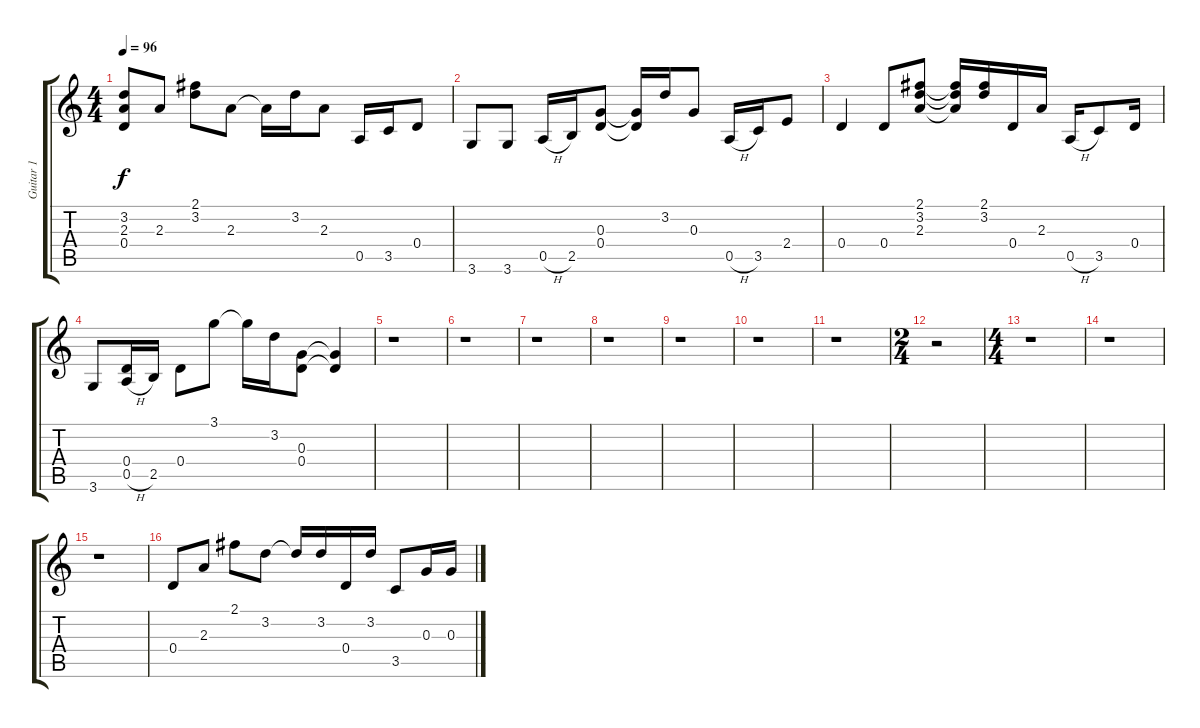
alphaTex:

\track ("Guitar 1" "Guitar 1") {instrument acousticguitarsteel}
\staff {score tabs}
\tuning (E4 B3 G3 D3 A2 E2) {hide}
\ts (4 4)
\tempo 96
\clef g2
\ks c
(3.2 2.3 0.4).8{dy f} 2.3.8 (2.1 3.2).8 2.3.8 2.3{t}.16 3.2.16 2.3.8 0.5.16 3.5.16 0.4.8 |
3.6.8 3.6.8 0.5{h}.16 2.5.16 (0.3 0.4).8 (0.3{t} 0.4{t}).16 3.2.16 0.3.8 0.5{h}.16 3.5.16 2.4.8 |
0.4.4 0.4.8 (2.1 3.2 2.3).8 (2.1{t} 3.2{t} 2.3{t}).16 (2.1 3.2).16 0.4.16 2.3.16 0.5{h}.16 3.5.8 0.4.16 |
3.6.8 (0.4 0.5{h}).16 2.5.16 0.4.8 3.1.8 3.1{t}.16 3.2.16 (0.3 0.4).8 (0.3{t} 0.4{t}).4 |
r.1 |
r.1 |
r.1 |
r.1 |
r.1 |
r.1 |
r.1 |
\ts (2 4)
r.2 |
\ts (4 4)
r.1 |
r.1 |
r.1 |
0.4.8 2.3.8 2.1.8 3.2.8 3.2{t}.16 3.2.16 0.4.16 3.2.16 3.5.8 0.3.16 0.3.16
